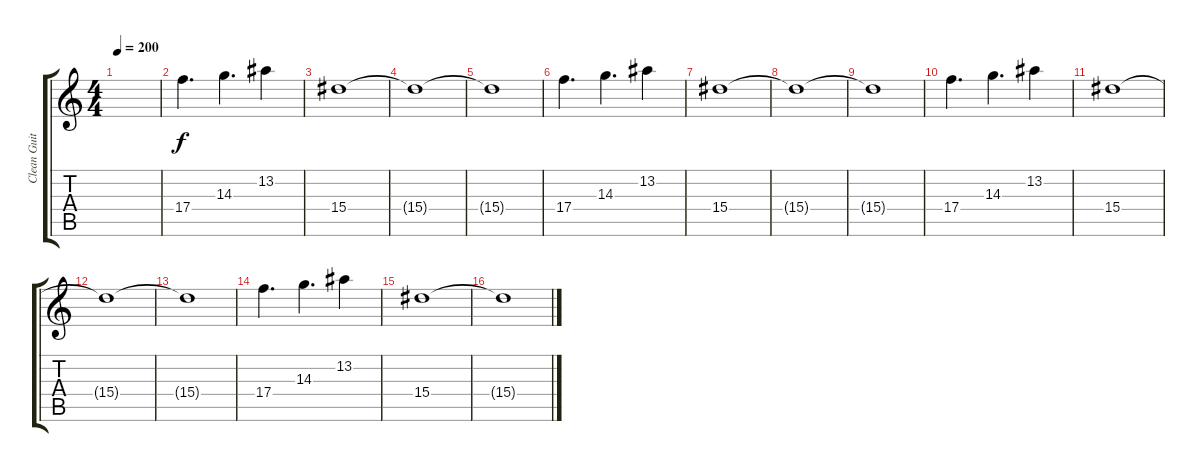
\track ("Clean Guitar Right" "Clean Guit") {instrument electricguitarclean}
\staff {score tabs}
\tuning (D4 A3 F3 C3 G2 C2) {hide}
\ts (4 4)
\tempo 200
\clef g2
\ks c
|
17.4.4{d} 14.3.4{d} 13.2.4 |
15.4.1 |
15.4{t}.1 |
15.4{t}.1 |
17.4.4{d} 14.3.4{d} 13.2.4 |
15.4.1 |
15.4{t}.1 |
15.4{t}.1 |
17.4.4{d} 14.3.4{d} 13.2.4 |
15.4.1 |
15.4{t}.1 |
15.4{t}.1 |
17.4.4{d} 14.3.4{d} 13.2.4 |
15.4.1 |
15.4{t}.1
